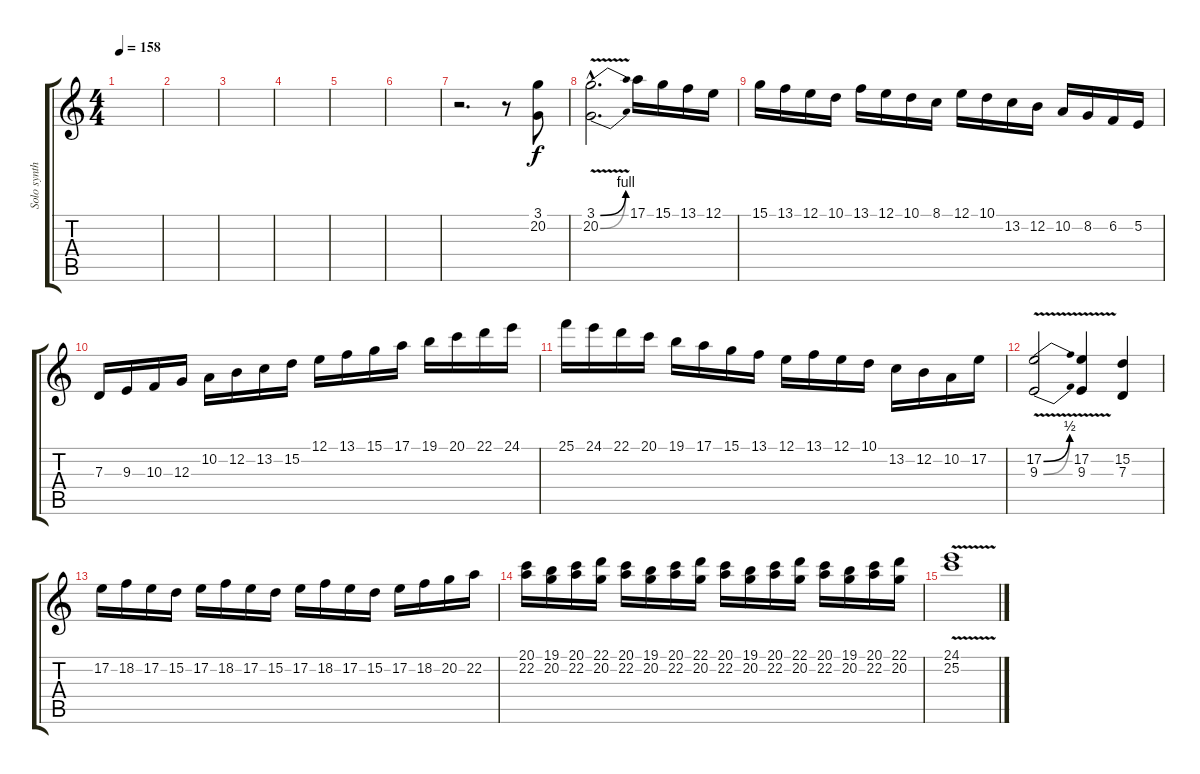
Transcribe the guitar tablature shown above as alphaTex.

\track ("Solo synth" "Solo synth") {instrument lead1square}
\staff {score tabs}
\tuning (E4 B3 G3 D3 A2 E2) {hide}
\ts (4 4)
\tempo 158
\clef g2
\ks c
|
|
|
|
|
|
r.2{d} r.8 (3.1 20.2).8 |
(3.1{be (bend 0 0 60 4) v hac} 20.2{be (bend 0 0 60 4) v hac}).2{d} 17.1.16 15.1.16 13.1.16 12.1.16 |
15.1.16 13.1.16 12.1.16 10.1.16 13.1.16 12.1.16 10.1.16 8.1.16 12.1.16 10.1.16 13.2.16 12.2.16 10.2.16 8.2.16 6.2.16 5.2.16 |
7.3.16 9.3.16 10.3.16 12.3.16 10.2.16 12.2.16 13.2.16 15.2.16 12.1.16 13.1.16 15.1.16 17.1.16 19.1.16 20.1.16 22.1.16 24.1.16 |
25.1.16 24.1.16 22.1.16 20.1.16 19.1.16 17.1.16 15.1.16 13.1.16 12.1.16 13.1.16 12.1.16 10.1.16 13.2.16 12.2.16 10.2.16 17.2.16 |
(17.2{be (bend 0 0 60 2) v} 9.3{be (bend 0 0 60 2) v}).2 (17.2{v} 9.3{v}).4 (15.2 7.3).4 |
17.2.16 18.2.16 17.2.16 15.2.16 17.2.16 18.2.16 17.2.16 15.2.16 17.2.16 18.2.16 17.2.16 15.2.16 17.2.16 18.2.16 20.2.16 22.2.16 |
(20.1 22.2).16 (19.1 20.2).16 (20.1 22.2).16 (22.1 20.2).16 (20.1 22.2).16 (19.1 20.2).16 (20.1 22.2).16 (22.1 20.2).16 (20.1 22.2).16 (19.1 20.2).16 (20.1 22.2).16 (22.1 20.2).16 (20.1 22.2).16 (19.1 20.2).16 (20.1 22.2).16 (22.1 20.2).16 |
(24.1{v} 25.2{v}).1
